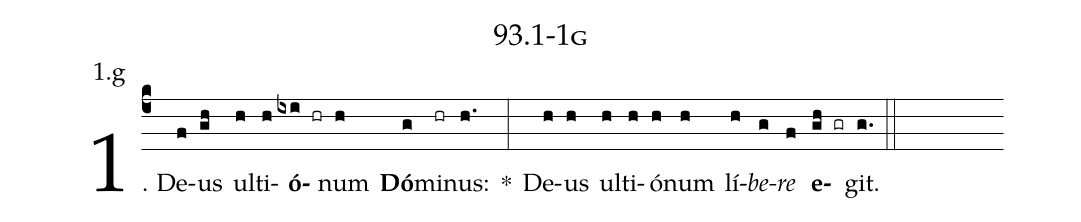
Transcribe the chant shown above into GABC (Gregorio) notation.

name: 93.1-1g;
annotation: 1.g;
%%
(c4)1. De(f)us(gh) ul(h)ti(h)<b>ó</b>(ixi hr)num(h) <b>Dó</b>(g)mi(hr)nus:(h.) *(:) De(h)us(h) ul(h)ti(h)ó(h)num(h) lí(h)<i>be</i>(g)<i>re</i>(f) <b>e</b>(gh gr)git.(g.) (::)


%E(h) u(h) o(g) u(f) a(gh) e.(g.) (::)
